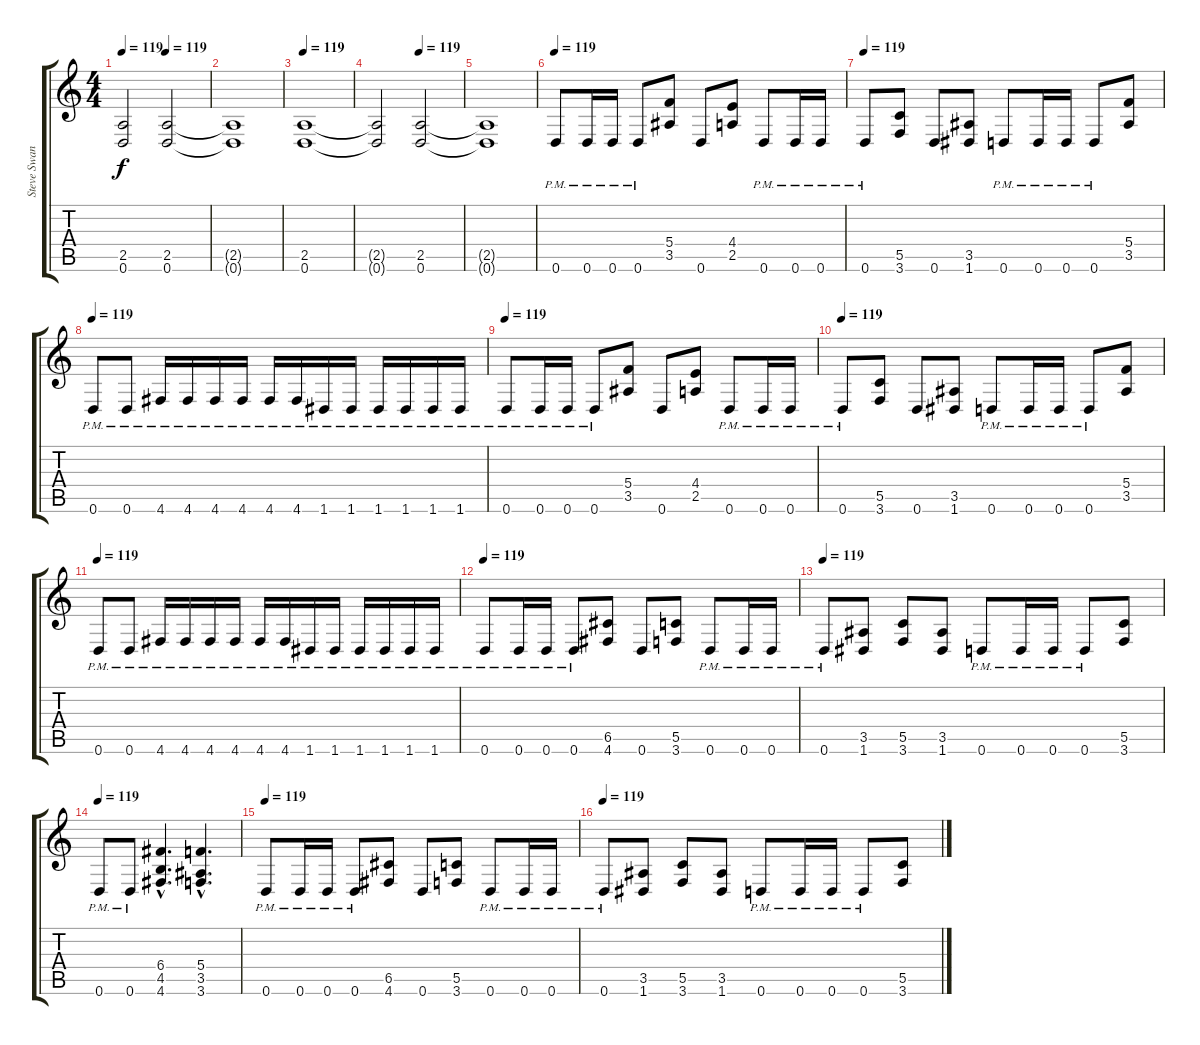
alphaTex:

\track ("Steve Swanson (Rythm Guitar + Solo)" "Steve Swan") {instrument overdrivenguitar}
\staff {score tabs}
\tuning (D4 A3 F3 C3 G2 D2) {hide}
\ts (4 4)
\tempo 119
\tempo (119 0.5)
\clef g2
\ks c
(2.5{t} 0.6{t}).2{dy f} (2.5 0.6).2 |
(2.5{t} 0.6{t}).1 |
\tempo 119
(2.5 0.6).1 |
\tempo (119 0.5)
(2.5{t} 0.6{t}).2 (2.5 0.6).2 |
(2.5{t} 0.6{t}).1 |
\tempo 119
0.6{pm}.8 0.6{pm}.16 0.6{pm}.16 0.6{pm}.8 (5.4 3.5).8 0.6.8 (4.4 2.5).8 0.6{pm}.8 0.6{pm}.16 0.6{pm}.16 |
\tempo 119
0.6{pm}.8 (5.5 3.6).8 0.6.8 (3.5 1.6).8 0.6{pm}.8 0.6{pm}.16 0.6{pm}.16 0.6{pm}.8 (5.4 3.5).8 |
\tempo 119
0.6{pm}.8 0.6{pm}.8 4.6{pm}.16 4.6{pm}.16 4.6{pm}.16 4.6{pm}.16 4.6{pm}.16 4.6{pm}.16 1.6{pm}.16 1.6{pm}.16 1.6{pm}.16 1.6{pm}.16 1.6{pm}.16 1.6{pm}.16 |
\tempo 119
0.6{pm}.8 0.6{pm}.16 0.6{pm}.16 0.6{pm}.8 (5.4 3.5).8 0.6.8 (4.4 2.5).8 0.6{pm}.8 0.6{pm}.16 0.6{pm}.16 |
\tempo 119
0.6{pm}.8 (5.5 3.6).8 0.6.8 (3.5 1.6).8 0.6{pm}.8 0.6{pm}.16 0.6{pm}.16 0.6{pm}.8 (5.4 3.5).8 |
\tempo 119
0.6{pm}.8 0.6{pm}.8 4.6{pm}.16 4.6{pm}.16 4.6{pm}.16 4.6{pm}.16 4.6{pm}.16 4.6{pm}.16 1.6{pm}.16 1.6{pm}.16 1.6{pm}.16 1.6{pm}.16 1.6{pm}.16 1.6{pm}.16 |
\tempo 119
0.6{pm}.8 0.6{pm}.16 0.6{pm}.16 0.6{pm}.8 (6.5 4.6).8 0.6.8 (5.5 3.6).8 0.6{pm}.8 0.6{pm}.16 0.6{pm}.16 |
\tempo 119
0.6{pm}.8 (3.5 1.6).8 (5.5 3.6).8 (3.5 1.6).8 0.6{pm}.8 0.6{pm}.16 0.6{pm}.16 0.6{pm}.8 (5.5 3.6).8 |
\tempo 119
0.6{pm}.8 0.6{pm}.8 (6.4{hac} 4.5{hac} 4.6{hac}).4{d} (5.4{hac} 3.5{hac} 3.6{hac}).4{d} |
\tempo 119
0.6{pm}.8 0.6{pm}.16 0.6{pm}.16 0.6{pm}.8 (6.5 4.6).8 0.6.8 (5.5 3.6).8 0.6{pm}.8 0.6{pm}.16 0.6{pm}.16 |
\tempo 119
0.6{pm}.8 (3.5 1.6).8 (5.5 3.6).8 (3.5 1.6).8 0.6{pm}.8 0.6{pm}.16 0.6{pm}.16 0.6{pm}.8 (5.5 3.6).8
